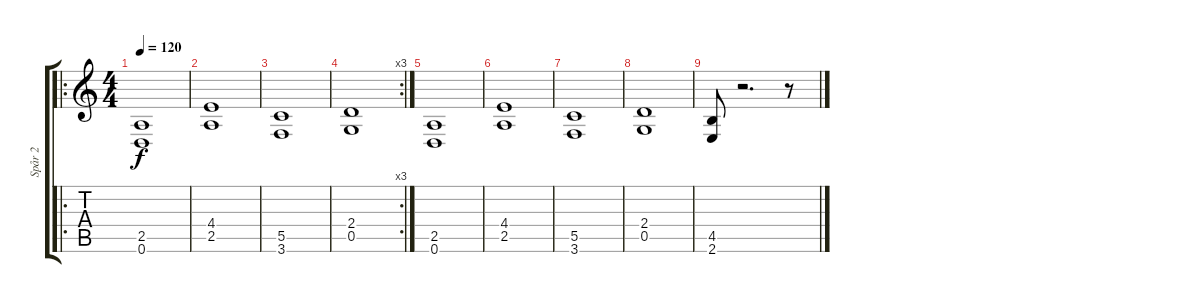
\track ("Spår 2" "Spår 2") {instrument overdrivenguitar}
\staff {score tabs}
\tuning (D4 A3 F3 C3 G2 D2) {hide}
\ro
\ts (4 4)
\tempo 120
\clef g2
\ks c
(2.5 0.6).1{dy f} |
(4.4 2.5).1 |
(5.5 3.6).1 |
\rc 3
(2.4 0.5).1 |
(2.5 0.6).1 |
(4.4 2.5).1 |
(5.5 3.6).1 |
(2.4 0.5).1 |
(4.5 2.6).8 r.2{d} r.8
